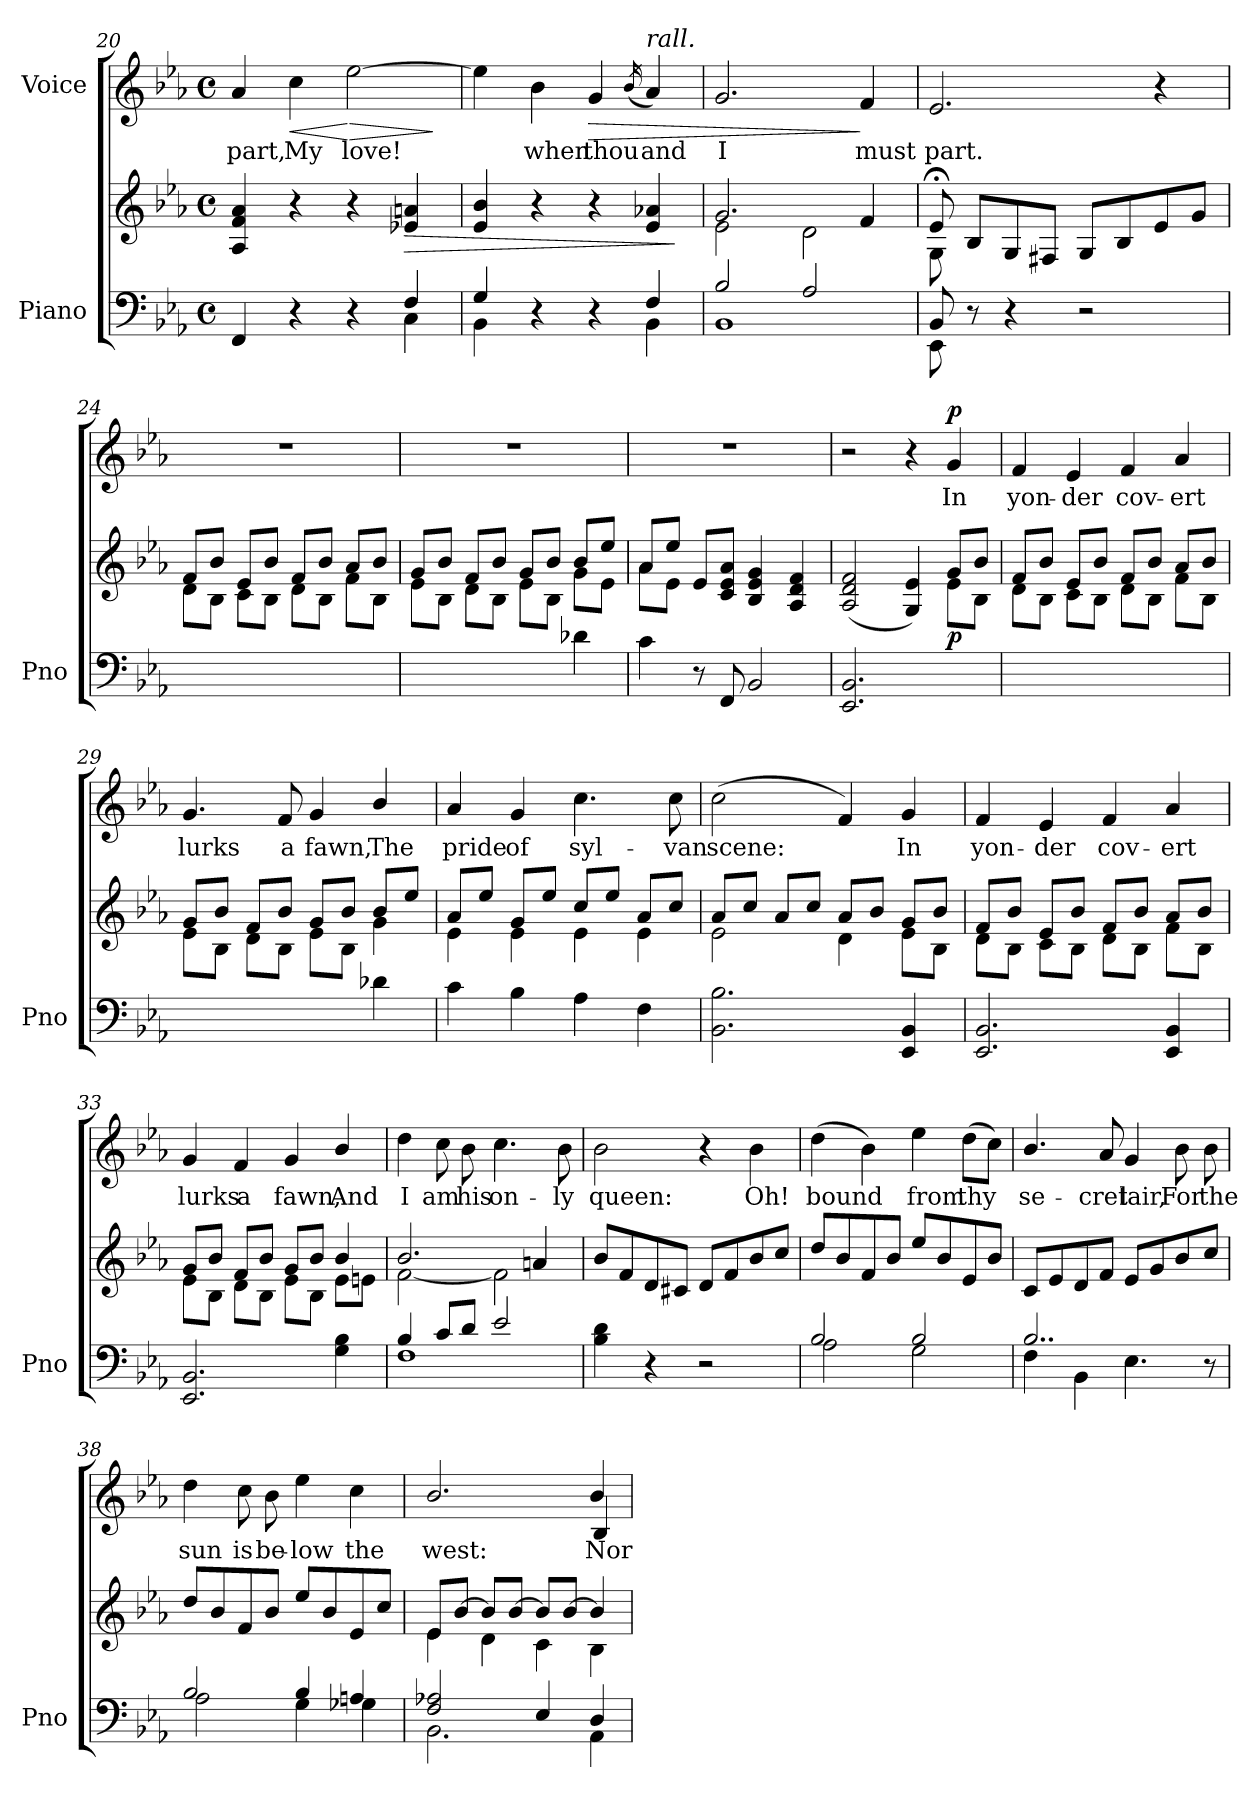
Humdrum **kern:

**kern	**kern	**dynam	**kern	**text	**dynam
*part2	*part2	*part2	*part1	*part1	*part1
*staff3	*staff2	*staff2/3	*staff1	*staff1	*staff1
*I"Piano	*	*	*I"Voice	*	*
*I'Pno	*	*	*	*	*
*clefF4	*clefG2	*	*clefG2	*	*
*k[b-e-a-]	*k[b-e-a-]	*	*k[b-e-a-]	*	*
*M4/4	*M4/4	*	*M4/4	*	*
*met(c)	*met(c)	*	*met(c)	*	*
=20	=20	=20	=20	=20	=20
*^	*	*	*	*	*
4FF/	4ryy	4A-/ 4f/ 4a-/	.	4a-/	part,	.
!	!	!	!	!	!	!LO:HP:b
4r	4ryy	4r	.	4cc\	My	<
!	!	!	!	!	!	!LO:HP:n=1:b
4r	4ryy	4r	.	[2ee-\	love!	[ >
!	!	!	!LO:HP:b	!	!	!
4F/	4C\	4e-X/ 4an/	>	.	.	.
*v	*v	*	*	*	*	*
.	.	.	.	.	]
=21	=21	=21	=21	=21	=21
*^	*	*	*	*	*
4G/	4BB-\	4e-/ 4b-/	.	4ee-\]	.	.
4r	4ryy	4r	.	4b-\	when	.
!	!	!	!	!	!	!LO:HP:b
4r	4ryy	4r	.	4g/	thou	>
.	.	.	.	(16qb-/	.	.
!	!	!	!	!LO:TX:i:t=rall.	!	!
4F/	4BB-\	4e-/ 4a-X/	.	4a-/)	and	.
*v	*v	*	*	*	*	*
.	.	]	.	.	.
=22	=22	=22	=22	=22	=22
*^	*^	*	*	*	*
2B-/	1BB-	2.g/	2e-\	.	2.g/	I	.
2A-/	.	.	2d\	.	.	.	.
.	.	4f/	.	.	4f/	must	]
=23	=23	=23	=23	=23	=23	=23	=23
8BB-/	8EE-\	8e-;</	8G\	.	2.e-/	part.	.
8r	8ryy	8B-/L	8ryy	.	.	.	.
4r	4ryy	8G/	4ryy	.	.	.	.
.	.	8F#X/J	.	.	.	.	.
2r	2ryy	8G/L	2ryy	.	.	.	.
.	.	8B-/	.	.	.	.	.
.	.	8e-/	.	.	4r	.	.
.	.	8g/J	.	.	.	.	.
*v	*v	*	*	*	*	*	*
=24	=24	=24	=24	=24	=24	=24
1ryy	8f/L	8d\L	.	1r	.	.
.	8b-/J	8B-\J	.	.	.	.
.	8e-/L	8c\L	.	.	.	.
.	8b-/J	8B-\J	.	.	.	.
.	8f/L	8d\L	.	.	.	.
.	8b-/J	8B-\J	.	.	.	.
.	8a-/L	8f\L	.	.	.	.
.	8b-/J	8B-\J	.	.	.	.
=25	=25	=25	=25	=25	=25	=25
2ryy	8g/L	8e-\L	.	1r	.	.
.	8b-/J	8B-\J	.	.	.	.
.	8f/L	8d\L	.	.	.	.
.	8b-/J	8B-\J	.	.	.	.
4ryy	8g/L	8e-\L	.	.	.	.
.	8b-/J	8B-\J	.	.	.	.
4d-X\	8b-/L	8g\L	.	.	.	.
.	8ee-/J	8e-\J	.	.	.	.
=26	=26	=26	=26	=26	=26	=26
4c\	8a-/L	8a-\L	.	1r	.	.
.	8ee-/J	8e-\J	.	.	.	.
8r	8e-/L	4ryy	.	.	.	.
8FF/	8c/ 8e-/ 8a-/J	.	.	.	.	.
2BB-/	4B-/ 4e-/ 4g/	2ryy	.	.	.	.
.	4A-/ 4d/ 4f/	.	.	.	.	.
=27	=27	=27	=27	=27	=27	=27
2.EE-/ 2.BB-/	(2A-/ 2d/ 2f/	2ryy	.	2r	.	.
.	4G/ 4e-/)	4ryy	.	4r	.	.
!	!	!	!LO:DY:b	!	!	!LO:DY:a
4ryy	8g/L	8e-\L	p	4g/	In	p
.	8b-/J	8B-\J	.	.	.	.
=28	=28	=28	=28	=28	=28	=28
1ryy	8f/L	8d\L	.	4f/	yon-	.
.	8b-/J	8B-\J	.	.	.	.
.	8e-/L	8c\L	.	4e-/	-der	.
.	8b-/J	8B-\J	.	.	.	.
.	8f/L	8d\L	.	4f/	cov-	.
.	8b-/J	8B-\J	.	.	.	.
.	8a-/L	8f\L	.	4a-/	-ert	.
.	8b-/J	8B-\J	.	.	.	.
=29	=29	=29	=29	=29	=29	=29
2ryy	8g/L	8e-\L	.	4.g/	lurks	.
.	8b-/J	8B-\J	.	.	.	.
.	8f/L	8d\L	.	.	.	.
.	8b-/J	8B-\J	.	8f/	a	.
4ryy	8g/L	8e-\L	.	4g/	fawn,	.
.	8b-/J	8B-\J	.	.	.	.
4d-X\	8b-/L	4g\	.	4b-/	The	.
.	8ee-/J	.	.	.	.	.
=30	=30	=30	=30	=30	=30	=30
4c\	8a-/L	4e-\	.	4a-/	pride	.
.	8ee-/J	.	.	.	.	.
4B-\	8g/L	4e-\	.	4g/	of	.
.	8ee-/J	.	.	.	.	.
4A-\	8cc/L	4e-\	.	4.cc\	syl-	.
.	8ee-/J	.	.	.	.	.
4F\	8a-/L	4e-\	.	.	.	.
.	8cc/J	.	.	8cc\	-van	.
=31	=31	=31	=31	=31	=31	=31
2.BB-\ 2.B-\	8a-/L	2e-\	.	(2cc\	scene:	.
.	8cc/J	.	.	.	.	.
.	8a-/L	.	.	.	.	.
.	8cc/J	.	.	.	.	.
.	8a-/L	4d\	.	4f/)	.	.
.	8b-/J	.	.	.	.	.
4EE-/ 4BB-/	8g/L	8e-\L	.	4g/	In	.
.	8b-/J	8B-\J	.	.	.	.
=32	=32	=32	=32	=32	=32	=32
2.EE-/ 2.BB-/	8f/L	8d\L	.	4f/	yon-	.
.	8b-/J	8B-\J	.	.	.	.
.	8e-/L	8c\L	.	4e-/	-der	.
.	8b-/J	8B-\J	.	.	.	.
.	8f/L	8d\L	.	4f/	cov-	.
.	8b-/J	8B-\J	.	.	.	.
4EE-/ 4BB-/	8a-/L	8f\L	.	4a-/	-ert	.
.	8b-/J	8B-\J	.	.	.	.
=33	=33	=33	=33	=33	=33	=33
2.EE-/ 2.BB-/	8g/L	8e-\L	.	4g/	lurks	.
.	8b-/J	8B-\J	.	.	.	.
.	8f/L	8d\L	.	4f/	a	.
.	8b-/J	8B-\J	.	.	.	.
.	8g/L	8e-\L	.	4g/	fawn,	.
.	8b-/J	8B-\J	.	.	.	.
4G\ 4B-\	4b-/	8e-\L	.	4b-/	And	.
.	.	8en\J	.	.	.	.
=34	=34	=34	=34	=34	=34	=34
*^	*	*	*	*	*	*
4B-/	1F	2.b-/	[2f\	.	4dd\	I	.
8c/L	.	.	.	.	8cc\	am	.
8d/J	.	.	.	.	8b-\	his	.
2e-/	.	.	2f\]	.	4.cc\	on-	.
.	.	4an/	.	.	.	.	.
.	.	.	.	.	8b-\	-ly	.
*v	*v	*	*	*	*	*	*
*	*v	*v	*	*	*	*
=35	=35	=35	=35	=35	=35
4B-\ 4d\	8b-/L	.	2b-\	queen:	.
.	8f/	.	.	.	.
4r	8d/	.	.	.	.
.	8c#X/J	.	.	.	.
2r	8d/L	.	4r	.	.
.	8f/	.	.	.	.
.	8b-/	.	4b-\	Oh!	.
.	8cc/J	.	.	.	.
=36	=36	=36	=36	=36	=36
*^	*	*	*	*	*
2B-/	2A-\	8dd/L	.	(4dd\	bound	.
.	.	8b-/	.	.	.	.
.	.	8f/	.	4b-\)	.	.
.	.	8b-/J	.	.	.	.
2B-/	2G\	8ee-/L	.	4ee-\	from	.
.	.	8b-/	.	.	.	.
.	.	8e-/	.	(8dd\L	thy	.
.	.	8b-/J	.	8cc\J)	.	.
=37	=37	=37	=37	=37	=37	=37
2..B-/	4F\	8c/L	.	4.b-/	se-	.
.	.	8e-/	.	.	.	.
.	4BB-\	8d/	.	.	.	.
.	.	8f/J	.	8a-/	-cret	.
.	4.E-\	8e-/L	.	4g/	lair,	.
.	.	8g/	.	.	.	.
.	.	8b-/	.	8b-\	For	.
8r	8ryy	8cc/J	.	8b-\	the	.
=38	=38	=38	=38	=38	=38	=38
2B-/	2A-\	8dd/L	.	4dd\	sun	.
.	.	8b-/	.	.	.	.
.	.	8f/	.	8cc\	is	.
.	.	8b-/J	.	8b-\	be-	.
4B-/	4G\	8ee-/L	.	4ee-\	-low	.
.	.	8b-/	.	.	.	.
4An/	4G-X\	8e-/	.	4cc\	the	.
.	.	8cc/J	.	.	.	.
=39	=39	=39	=39	=39	=39	=39
*	*	*^	*	*^	*	*
2F/ 2A-X/	2.BB-\	8e-/L	4e-\	.	2.b-/	2.ryy	west:	.
.	.	[8b-/J	.	.	.	.	.	.
.	.	8b-/L]	4d\	.	.	.	.	.
.	.	[8b-/J	.	.	.	.	.	.
4E-/	.	8b-/L]	4c\	.	.	.	.	.
.	.	[8b-/J	.	.	.	.	.	.
4D/	4AA-\	4b-/]	4B-\	.	4b-/	4B-/	Nor	.
*v	*v	*	*	*	*v	*v	*	*
*	*v	*v	*	*	*	*
=	=	=	=	=	=
*-	*-	*-	*-	*-	*-
